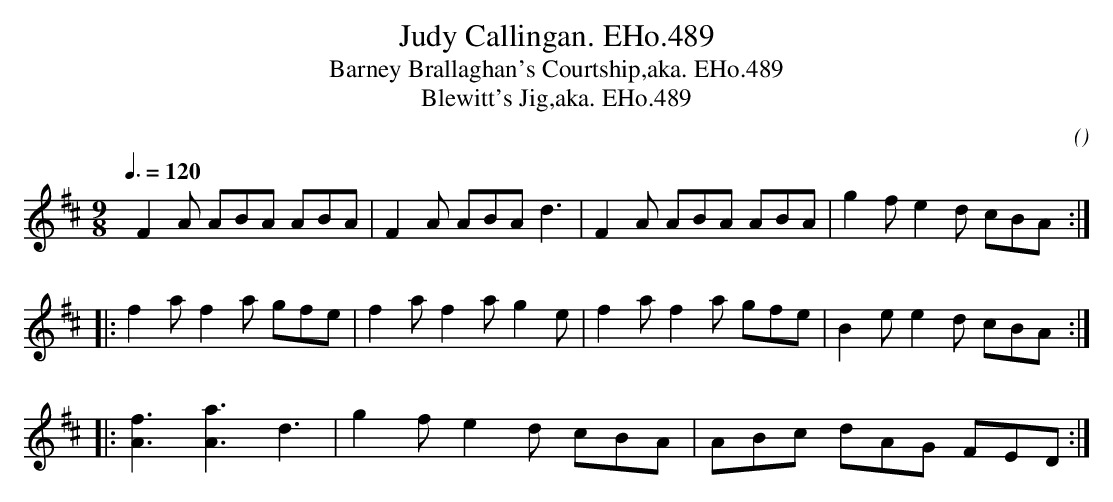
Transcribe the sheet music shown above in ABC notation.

X:1
T:Judy Callingan. EHo.489
T:Barney Brallaghan's Courtship,aka. EHo.489
T:Blewitt's Jig,aka. EHo.489
M:9/8
L:1/8
Q:3/8=120
C:
O:
K:D
yF2A ABA ABA | F2A ABA d3 | F2A ABA ABA | g2f e2d cBA :|
|: f2a f2a gfe | f2a f2a g2e | f2a f2a gfe| B2e e2d cBA :|
|: [A3f3][A3a3] d3 | g2f e2d cBA | ABc dAG FED :|
